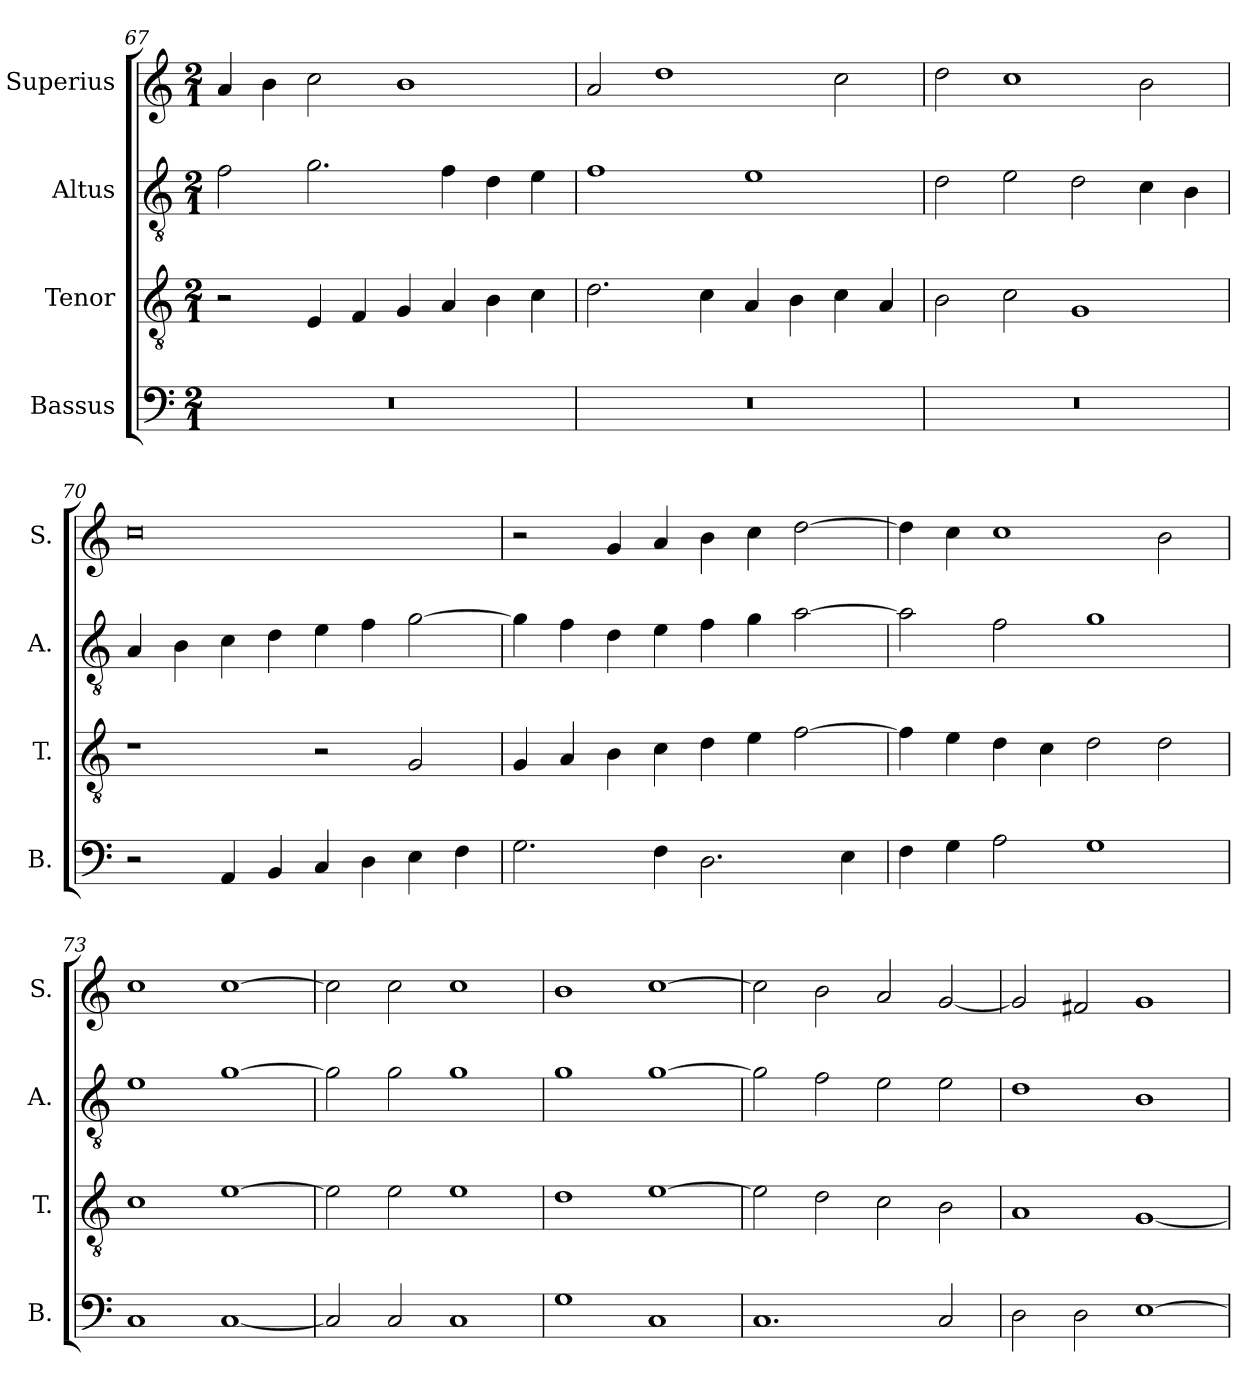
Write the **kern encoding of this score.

**kern	**kern	**kern	**kern
*part4	*part3	*part2	*part1
*staff4	*staff3	*staff2	*staff1
*I"Bassus	*I"Tenor	*I"Altus	*I"Superius
*I'B.	*I'T.	*I'A.	*I'S.
*clefF4	*clefGv2	*clefGv2	*clefG2
*k[]	*k[]	*k[]	*k[]
*M2/1	*M2/1	*M2/1	*M2/1
=67	=67	=67	=67
0r	2r	2f\	4a/
.	.	.	4b\
.	4E/	2.g\	2cc\
.	4F/	.	.
.	4G/	.	1b
.	4A/	4f\	.
.	4B\	4d\	.
.	4c\	4e\	.
=68	=68	=68	=68
0r	2.d\	1f	2a/
.	.	.	1dd
.	4c\	.	.
.	4A/	1e	.
.	4B\	.	.
.	4c\	.	2cc\
.	4A/	.	.
=69	=69	=69	=69
0r	2B\	2d\	2dd\
.	2c\	2e\	1cc
.	1G	2d\	.
.	.	4c\	2b\
.	.	4B\	.
!!LO:LB:g=z
=70	=70	=70	=70
2r	1r	4A/	0cc
.	.	4B\	.
4AA/	.	4c\	.
4BB/	.	4d\	.
4C/	2r	4e\	.
4D\	.	4f\	.
4E\	2G/	[2g\	.
4F\	.	.	.
=71	=71	=71	=71
2.G\	4G/	4g\]	2r
.	4A/	4f\	.
.	4B\	4d\	4g/
4F\	4c\	4e\	4a/
2.D\	4d\	4f\	4b\
.	4e\	4g\	4cc\
.	[2f\	[2a\	[2dd\
4E\	.	.	.
=72	=72	=72	=72
4F\	4f\]	2a\]	4dd\]
4G\	4e\	.	4cc\
2A\	4d\	2f\	1cc
.	4c\	.	.
1G	2d\	1g	.
.	2d\	.	2b\
=73	=73	=73	=73
1C	1c	1e	1cc
[1C	[1e	[1g	[1cc
=74	=74	=74	=74
2C/]	2e\]	2g\]	2cc\]
2C/	2e\	2g\	2cc\
1C	1e	1g	1cc
!!LO:PB:g=z
=75	=75	=75	=75
1G	1d	1g	1b
1C	[1e	[1g	[1cc
=76	=76	=76	=76
1.C	2e\]	2g\]	2cc\]
.	2d\	2f\	2b\
.	2c\	2e\	2a/
2C/	2B\	2e\	[2g/
=77	=77	=77	=77
2D\	1A	1d	2g/]
2D\	.	.	2f#i/
[1E	[1G	1B	1g
=	=	=	=
*-	*-	*-	*-
